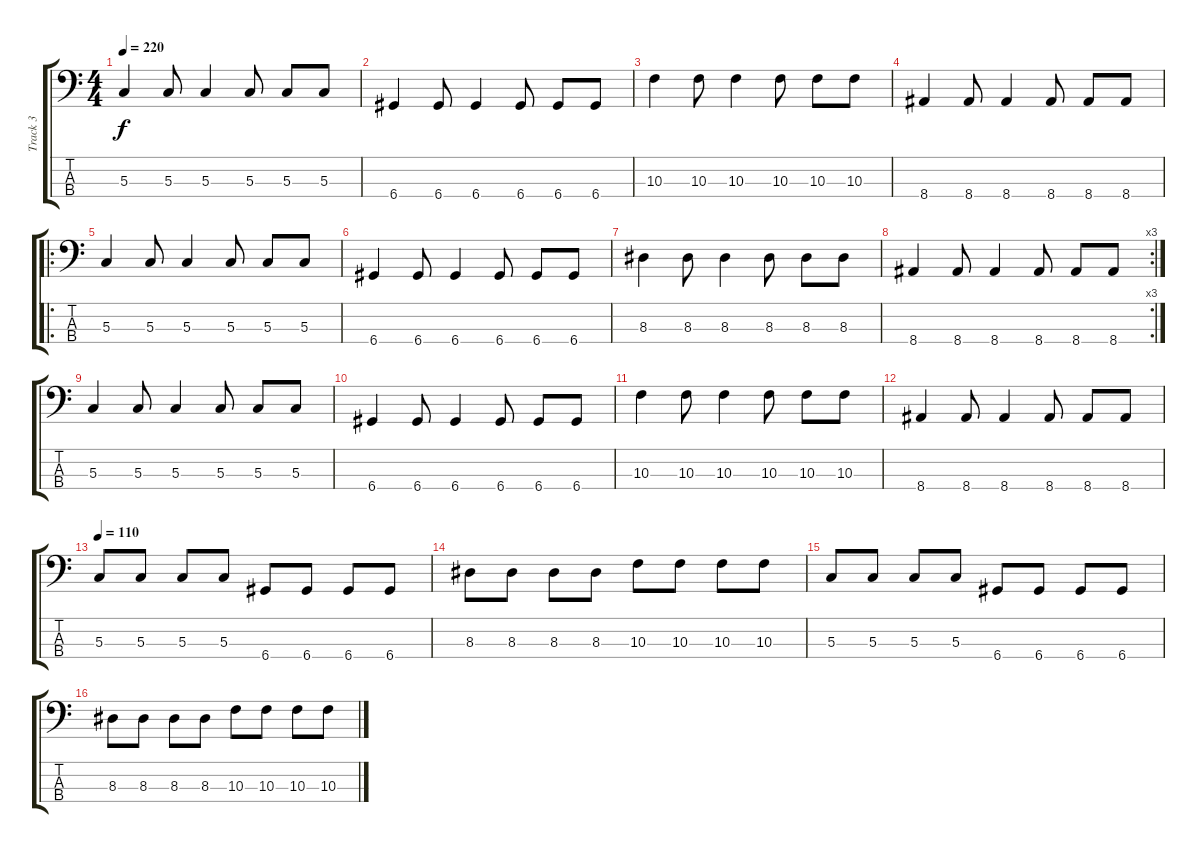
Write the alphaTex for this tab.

\track ("Track 3" "Track 3") {instrument electricbasspick}
\staff {score tabs}
\tuning (F2 C2 G1 D1) {hide}
\ts (4 4)
\tempo 220
\clef f4
\ks c
5.3.4{dy f} 5.3.8 5.3.4 5.3.8 5.3.8 5.3.8 |
6.4.4 6.4.8 6.4.4 6.4.8 6.4.8 6.4.8 |
10.3.4 10.3.8 10.3.4 10.3.8 10.3.8 10.3.8 |
8.4.4 8.4.8 8.4.4 8.4.8 8.4.8 8.4.8 |
\ro
5.3.4 5.3.8 5.3.4 5.3.8 5.3.8 5.3.8 |
6.4.4 6.4.8 6.4.4 6.4.8 6.4.8 6.4.8 |
8.3.4 8.3.8 8.3.4 8.3.8 8.3.8 8.3.8 |
\rc 3
8.4.4 8.4.8 8.4.4 8.4.8 8.4.8 8.4.8 |
5.3.4 5.3.8 5.3.4 5.3.8 5.3.8 5.3.8 |
6.4.4 6.4.8 6.4.4 6.4.8 6.4.8 6.4.8 |
10.3.4 10.3.8 10.3.4 10.3.8 10.3.8 10.3.8 |
8.4.4 8.4.8 8.4.4 8.4.8 8.4.8 8.4.8 |
\tempo 130
\tempo 110
5.3.8 5.3.8 5.3.8 5.3.8 6.4.8 6.4.8 6.4.8 6.4.8 |
8.3.8 8.3.8 8.3.8 8.3.8 10.3.8 10.3.8 10.3.8 10.3.8 |
5.3.8 5.3.8 5.3.8 5.3.8 6.4.8 6.4.8 6.4.8 6.4.8 |
8.3.8 8.3.8 8.3.8 8.3.8 10.3.8 10.3.8 10.3.8 10.3.8
